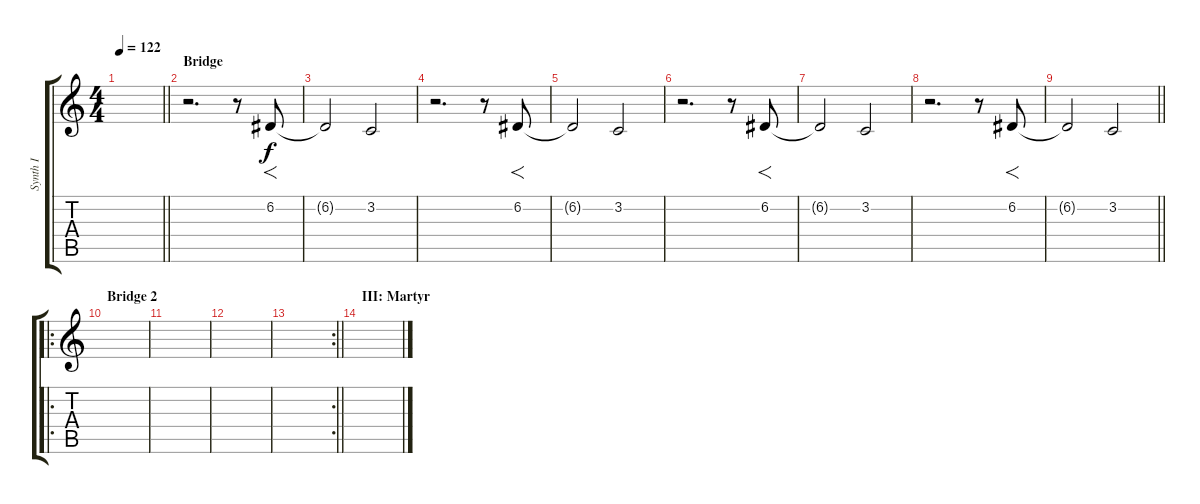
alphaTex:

\track ("Synth I" "Synth I") {instrument stringensemble2}
\staff {score tabs}
\tuning (D4 A3 F3 C3 G2 D2) {hide}
\ts (4 4)
\tempo 122
\clef g2
\barLineRight lightlight
\ks c
|
\section ("" "Bridge")
r.2{d instrument choiraahs} r.8 6.2.8{f} |
6.2{t}.2 3.2.2 |
r.2{d} r.8 6.2.8{f} |
6.2{t}.2 3.2.2 |
r.2{d} r.8 6.2.8{f} |
6.2{t}.2 3.2.2 |
r.2{d} r.8 6.2.8{f} |
\barLineRight lightlight
6.2{t}.2 3.2.2 |
\ro
\section ("" "Bridge 2")
|
|
|
\rc 2
\barLineRight lightlight
|
\section ("" "III: Martyr")
